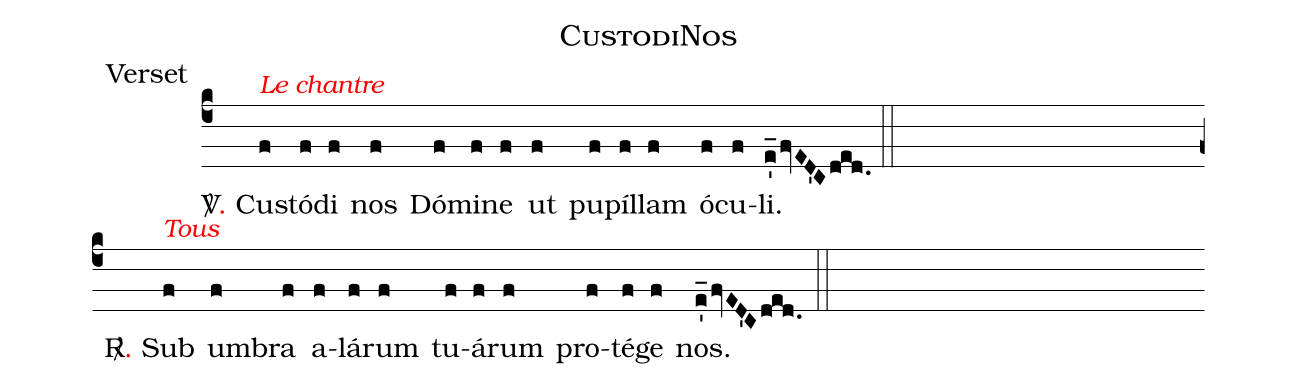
name:CustodiNos;
office-part:Verset;
%%
(c4) <alt>\rubrique{Le chantre}</alt>
<sp>V/</sp><v>{\red.}</v> C{u}(f)stó(f)di(f) nos(f) Dó(f)mi(f)ne(f) ut(f) pu(f)píl(f)lam(f) ó(f)cu(f)li.(e'_fvED'Cded.) (::Z)

<alt>\rubrique{Tous}</alt>
<sp>R/</sp><v>{\red.}</v> S{u}b(f) um(f)bra(f) a(f)lá(f)rum(f) tu(f)á(f)rum(f) pro(f)té(f)ge(f) nos.(e'_fvED'Cded.) (::)
